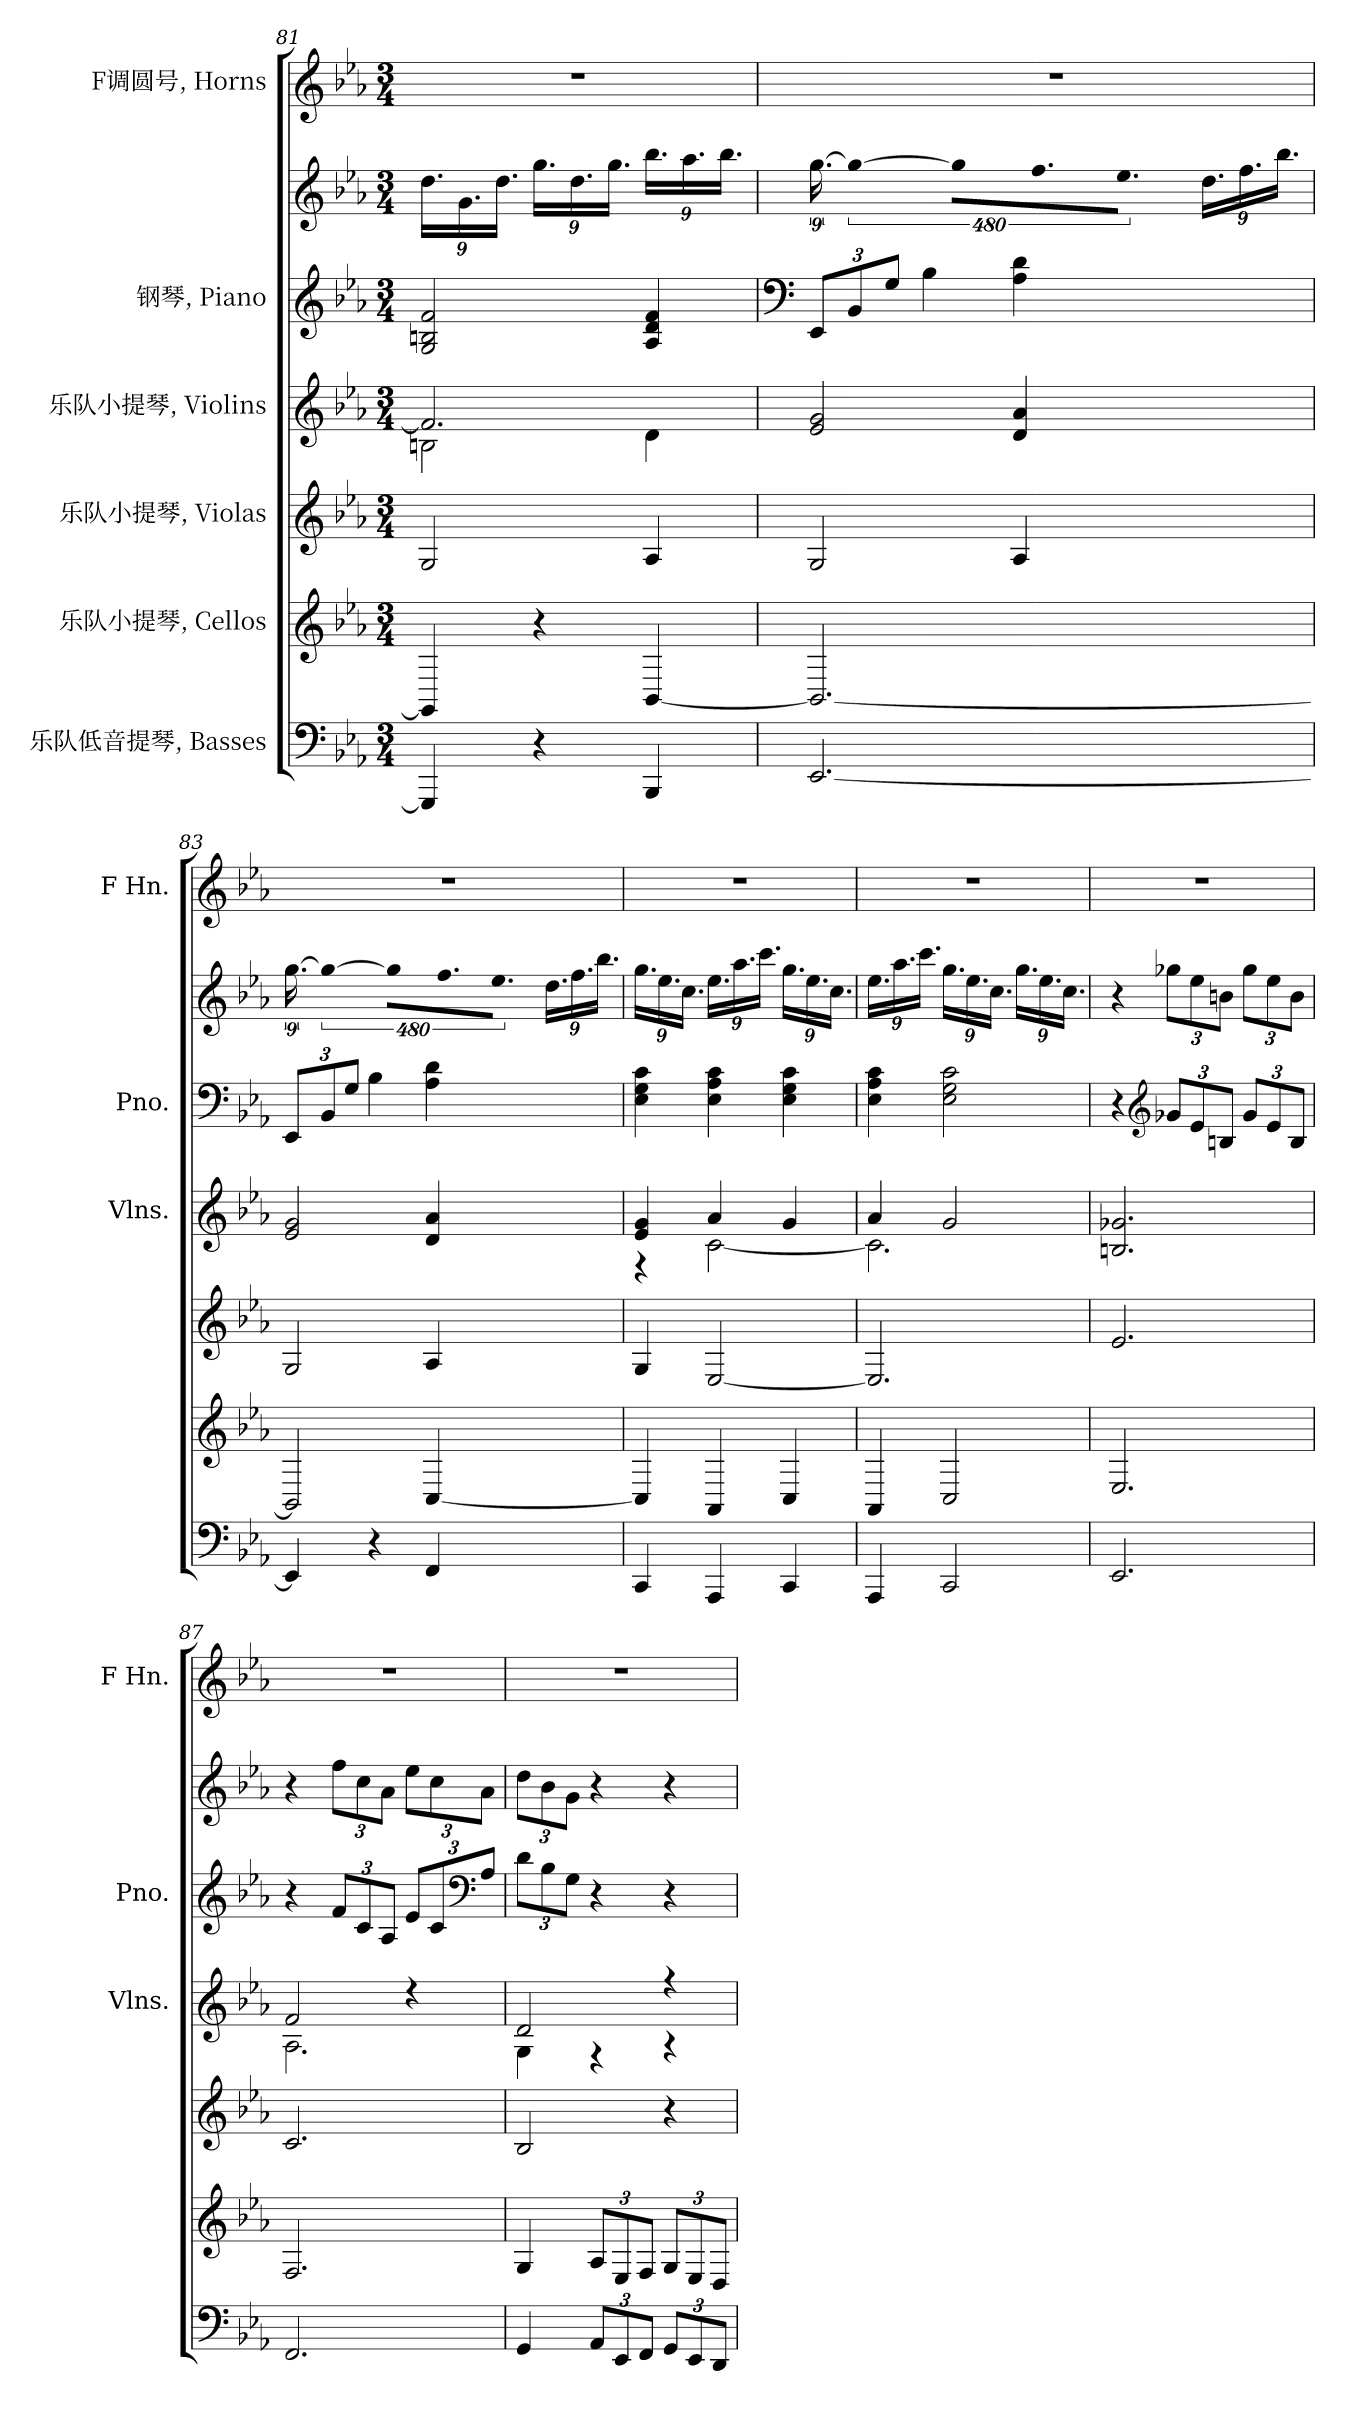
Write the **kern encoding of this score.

**kern	**kern	**kern	**kern	**kern	**kern	**kern
*part6	*part5	*part4	*part3	*part2	*part2	*part1
*staff7	*staff6	*staff5	*staff4	*staff3	*staff2	*staff1
*I"乐队低音提琴, Basses	*I"乐队小提琴, Cellos	*I"乐队小提琴, Violas	*I"乐队小提琴, Violins	*I"钢琴, Piano	*	*I"F调圆号, Horns
*	*	*	*I'Vlns.	*I'Pno.	*	*I'F Hn.
*clefF4	*clefG2	*clefG2	*clefG2	*clefG2	*clefG2	*clefG2
*ITrd7c12	*	*	*	*	*	*ITrd4c7
*k[b-e-a-]	*k[b-e-a-]	*k[b-e-a-]	*k[b-e-a-]	*k[b-e-a-]	*k[b-e-a-]	*k[b-e-a-d-]
*M3/4	*M3/4	*M3/4	*M3/4	*M3/4	*M3/4	*M3/4
=81	=81	=81	=81	=81	=81	=81
*	*	*	*^	*	*	*
*	*	*	*	*	*	*Xbrackettup	*
4GGGG/]	4GG/]	2G/	2.f/]	2Bn\	2G/ 2Bn/ 2f/	18.dd\LL	2.r
.	.	.	.	.	.	18.g\	.
.	.	.	.	.	.	18.dd\JJ	.
4r	4r	.	.	.	.	18.gg\LL	.
.	.	.	.	.	.	18.dd\	.
.	.	.	.	.	.	18.gg\JJ	.
4BBBB-/	[4BB-/	4A-/	.	4d\	4A-/ 4d/ 4f/	18.bb-\LL	.
.	.	.	.	.	.	18.aa-\	.
.	.	.	.	.	.	18.bb-\JJ	.
*	*	*	*v	*v	*	*	*
!!LO:PB:g=z
=82	=82	=82	=82	=82	=82	=82
*	*	*	*	*clefF4	*	*
*	*	*	*	*Xbrackettup	*brackettup	*
*	*	*	*	*	*	*MM66
[2.EEE-/	2.BB-/_	2G/	2e-/ 2g/	12EE-/L	[18.gg\	2.r
!	!	!	!	!	!LO:N:vis=4	!
.	.	.	.	12BB-/	1920%427gg\_	.
.	.	.	.	12G/J	.	.
.	.	.	.	4B-\	.	.
!	!	!	!	!	!LO:N:vis=32	!
.	.	.	.	.	1920%53gg\KLL]	.
.	.	.	.	.	18.ff\	.
.	.	.	.	.	18.ee-\JJ	.
.	.	4A-/	4d/ 4a-/	4A-\ 4d\	18.dd\LL	.
.	.	.	.	.	18.ff\	.
.	.	.	.	.	18.bb-\JJ	.
=83	=83	=83	=83	=83	=83	=83
4EEE-/]	2BB-/]	2G/	2e-/ 2g/	12EE-/L	[18.gg\	2.r
!	!	!	!	!	!LO:N:vis=4	!
.	.	.	.	12BB-/	1920%427gg\_	.
.	.	.	.	12G/J	.	.
4r	.	.	.	4B-\	.	.
!	!	!	!	!	!LO:N:vis=32	!
.	.	.	.	.	1920%53gg\KLL]	.
.	.	.	.	.	18.ff\	.
.	.	.	.	.	18.ee-\JJ	.
4FFF/	[4C/	4A-/	4d/ 4a-/	4A-\ 4d\	18.dd\LL	.
.	.	.	.	.	18.ff\	.
.	.	.	.	.	18.bb-\JJ	.
=84	=84	=84	=84	=84	=84	=84
*	*	*	*^	*	*	*
*	*	*	*	*	*	*Xbrackettup	*
4CCC/	4C/]	4G/	4e-/ 4g/	4r	4E-\ 4G\ 4c\	18.gg\LL	2.r
.	.	.	.	.	.	18.ee-\	.
.	.	.	.	.	.	18.cc\JJ	.
4AAAA-/	4AA-/	[2E-/	4a-/	[2c\	4E-\ 4A-\ 4c\	18.ee-\LL	.
.	.	.	.	.	.	18.aa-\	.
.	.	.	.	.	.	18.ccc\JJ	.
4CCC/	4C/	.	4g/	.	4E-\ 4G\ 4c\	18.gg\LL	.
.	.	.	.	.	.	18.ee-\	.
.	.	.	.	.	.	18.cc\JJ	.
!!LO:PB:g=z
=85	=85	=85	=85	=85	=85	=85	=85
4AAAA-/	4AA-/	2.E-/]	4a-/	2.c\]	4E-\ 4A-\ 4c\	18.ee-\LL	2.r
.	.	.	.	.	.	18.aa-\	.
.	.	.	.	.	.	18.ccc\JJ	.
2CCC/	2C/	.	2g/	.	2E-\ 2G\ 2c\	18.gg\LL	.
.	.	.	.	.	.	18.ee-\	.
.	.	.	.	.	.	18.cc\JJ	.
.	.	.	.	.	.	18.gg\LL	.
.	.	.	.	.	.	18.ee-\	.
.	.	.	.	.	.	18.cc\JJ	.
*	*	*	*v	*v	*	*	*
=86	=86	=86	=86	=86	=86	=86
2.EEE-/	2.E-/	2.e-/	2.Bn/ 2.g-X/	4r	4r	2.r
*	*	*	*	*clefG2	*	*
.	.	.	.	12g-X/L	12gg-X\L	.
.	.	.	.	12e-/	12ee-\	.
.	.	.	.	12Bn/J	12bn\J	.
.	.	.	.	12g-/L	12gg-\L	.
.	.	.	.	12e-/	12ee-\	.
.	.	.	.	12B/J	12b\J	.
=87	=87	=87	=87	=87	=87	=87
*	*	*	*^	*	*	*
2.FFF/	2.F/	2.c/	2f/	2.A-\	4r	4r	2.r
.	.	.	.	.	12f/L	12ff\L	.
.	.	.	.	.	12c/	12cc\	.
.	.	.	.	.	12A-/J	12a-\J	.
.	.	.	4r	.	12e-/L	12ee-\L	.
.	.	.	.	.	12c/	12cc\	.
*	*	*	*	*	*clefF4	*	*
.	.	.	.	.	12A-/J	12a-\J	.
!!LO:PB:g=z
=88	=88	=88	=88	=88	=88	=88	=88
4GGG/	4G/	2B-/	2d/	4G\	12d\L	12dd\L	2.r
.	.	.	.	.	12B-\	12b-\	.
.	.	.	.	.	12G\J	12g\J	.
*Xbrackettup	*Xbrackettup	*	*	*	*	*	*
12AAA-/L	12A-/L	.	.	4r	4r	4r	.
12EEE-/	12E-/	.	.	.	.	.	.
12FFF/J	12F/J	.	.	.	.	.	.
12GGG/L	12G/L	4r	4r	4r	4r	4r	.
12EEE-/	12E-/	.	.	.	.	.	.
12DDD/J	12D/J	.	.	.	.	.	.
*	*	*	*v	*v	*	*	*
=	=	=	=	=	=	=
*-	*-	*-	*-	*-	*-	*-
